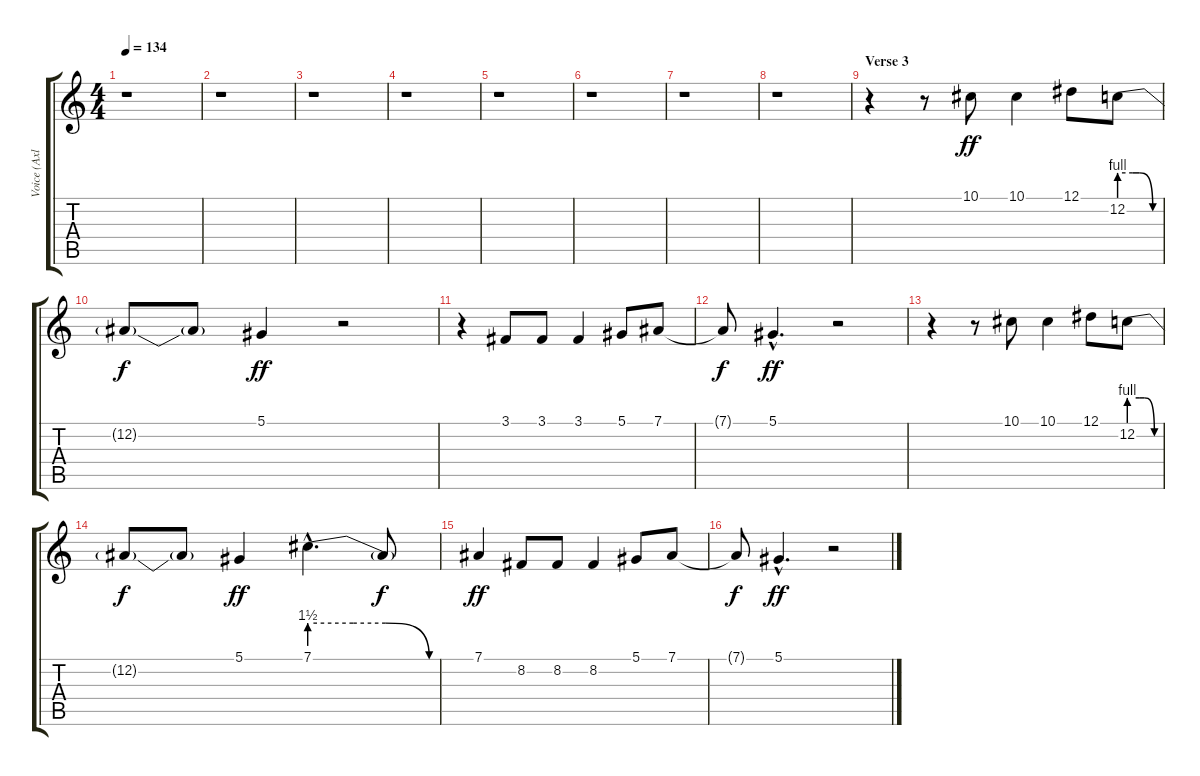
\track ("Voice (Axl)" "Voice (Axl") {instrument lead2sawtooth}
\staff {score tabs}
\tuning (Eb4 Bb3 Gb3 Db3 Ab2 Eb2) {hide}
\ts (4 4)
\tempo 134
\clef g2
\ks c
r.1{dy f} |
r.1 |
r.1 |
r.1 |
r.1 |
r.1 |
r.1 |
r.1 |
\section ("" "Verse 3")
r.4 r.8 10.1.8{dy ff} 10.1.4 12.1.8 12.2{be (custom 0 4 20 4 30 4 50 0 60 0)}.8 |
12.2{t}.8{dy f} 12.2{t}.8 5.1.4{dy ff} r.2 |
r.4 3.1.8 3.1.8 3.1.4 5.1.8 7.1.8 |
7.1{t}.8{dy f} 5.1{hac}.4{d dy ff} r.2 |
r.4 r.8 10.1.8 10.1.4 12.1.8 12.2{be (custom 0 4 20 4 30 4 50 0 60 0)}.8 |
12.2{t}.8{dy f} 12.2{t}.8 5.1.4{dy ff} 7.1{be (custom 0 6 20 6 35 6 55 0 60 0) hac}.4{d} 7.1{t}.8{dy f} |
7.1.4{dy ff} 8.2.8 8.2.8 8.2.4 5.1.8 7.1.8 |
7.1{t}.8{dy f} 5.1{hac}.4{d dy ff} r.2
